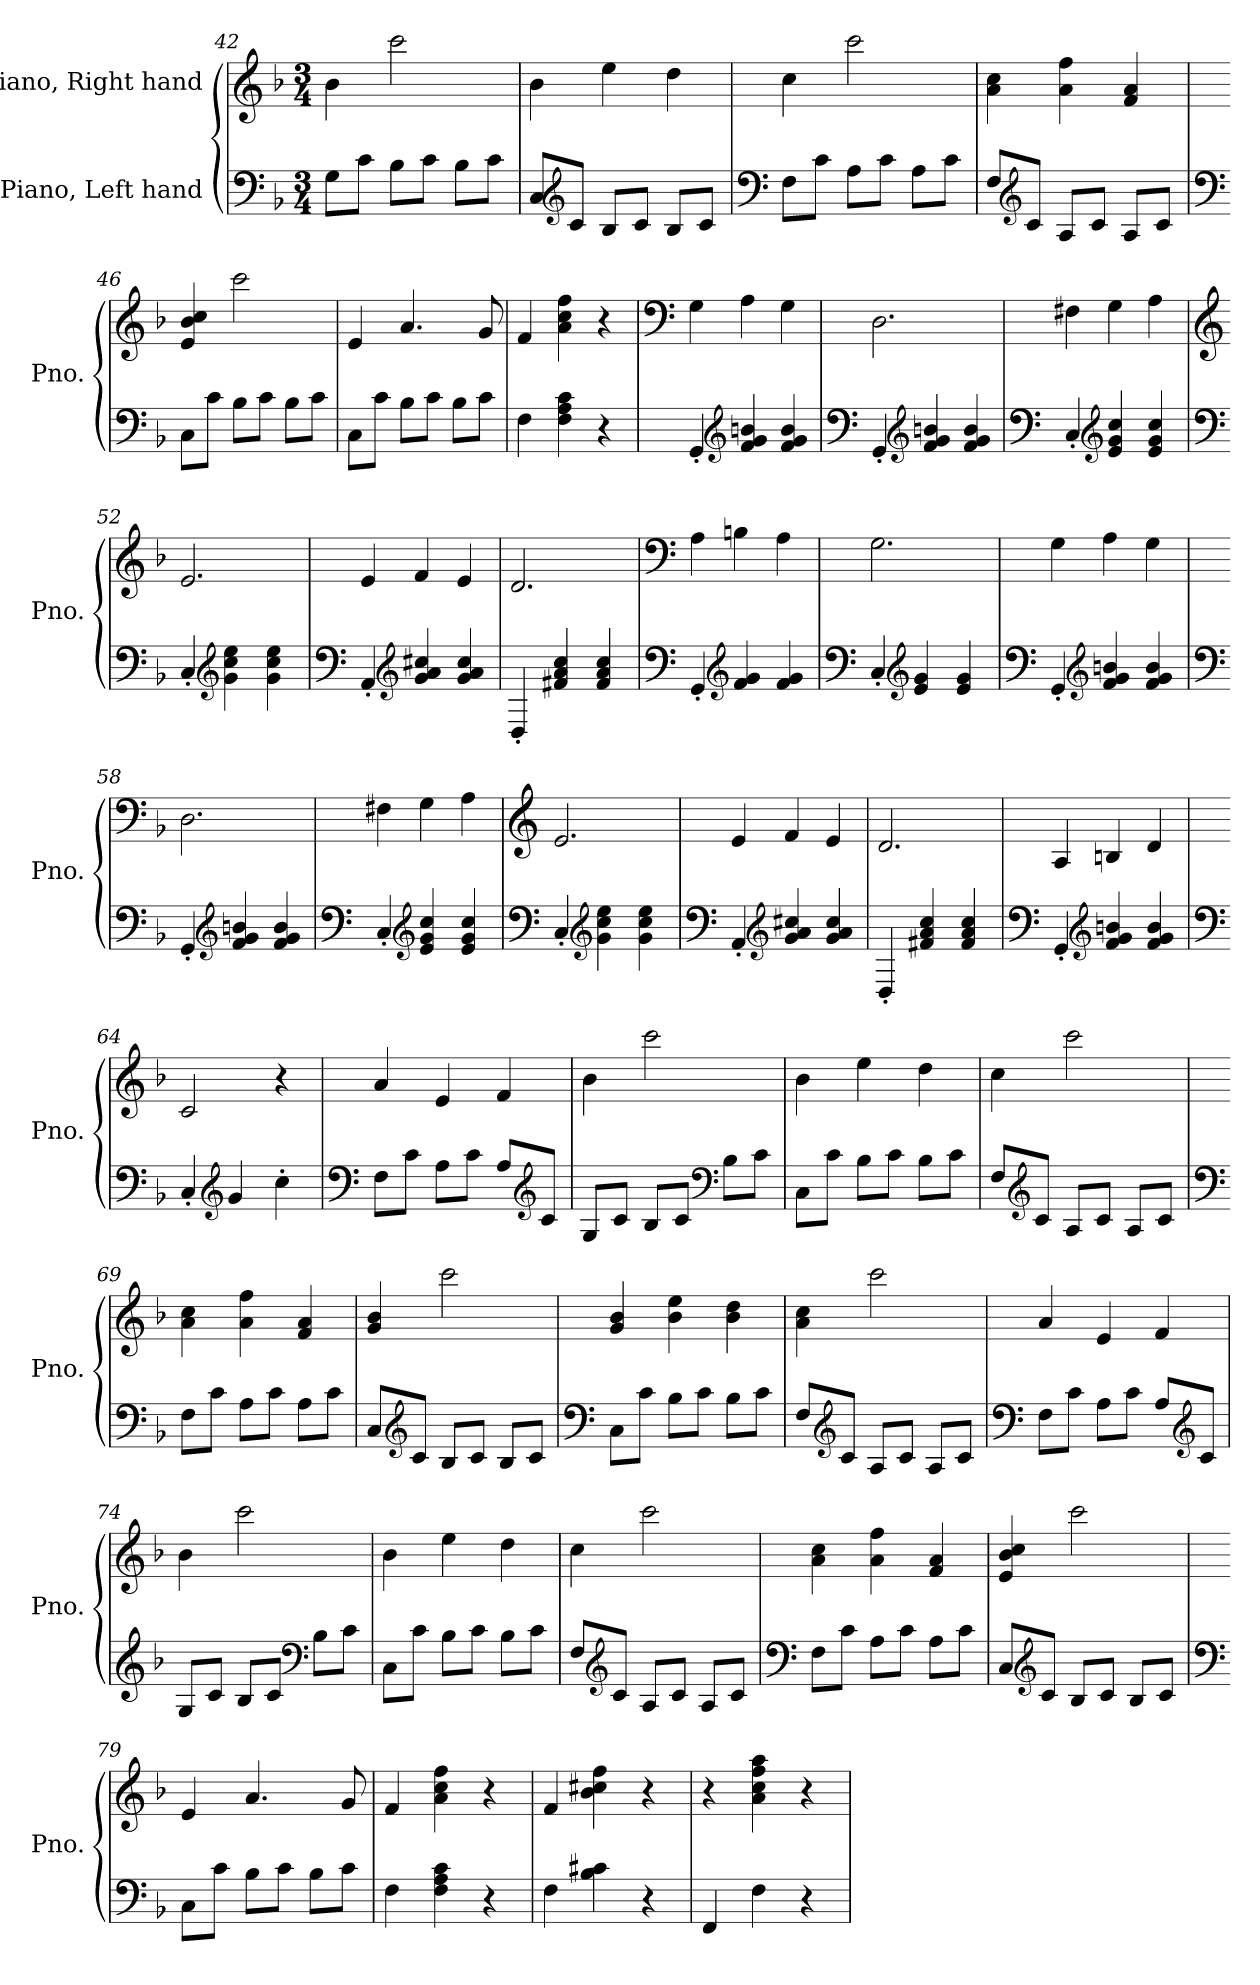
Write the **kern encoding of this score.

**kern	**kern
*part2	*part1
*staff2	*staff1
*I"Piano, Left hand	*I"Piano, Right hand
*I'Pno.	*I'Pno.
*clefF4	*clefG2
*k[b-]	*k[b-]
*M3/4	*M3/4
=42	=42
8G\L	4b-\
8c\J	.
8B-\L	2ccc\
8c\J	.
8B-\L	.
8c\J	.
!!LO:LB:g=z
=43	=43
8C/L	4b-\
*clefG2	*
8c/J	.
8B-/L	4ee\
8c/J	.
8B-/L	4dd\
8c/J	.
=44	=44
*clefF4	*
8F\L	4cc\
8c\J	.
8A\L	2ccc\
8c\J	.
8A\L	.
8c\J	.
=45	=45
8F/L	4a\ 4cc\
*clefG2	*
8c/J	.
8A/L	4a\ 4ff\
8c/J	.
8A/L	4f/ 4a/
8c/J	.
=46	=46
*clefF4	*
8C\L	4e/ 4b-/ 4cc/
8c\J	.
8B-\L	2ccc\
8c\J	.
8B-\L	.
8c\J	.
=47	=47
8C\L	4e/
8c\J	.
8B-\L	4.a/
8c\J	.
8B-\L	.
8c\J	8g/
!!LO:LB:g=z
=48	=48
4F\	4f/
4F\ 4A\ 4c\	4a\ 4cc\ 4ff\
4r	4r
=49	=49
*	*clefF4
4GG'/	4G\
*clefG2	*
4f/ 4g/ 4bn/	4A\
4f/ 4g/ 4b/	4G\
=50	=50
*clefF4	*
4GG'/	2.D\
*clefG2	*
4f/ 4g/ 4bn/	.
4f/ 4g/ 4b/	.
=51	=51
*clefF4	*
4C'/	4F#X\
*clefG2	*
4e/ 4g/ 4cc/	4G\
4e/ 4g/ 4cc/	4A\
=52	=52
*clefF4	*clefG2
4C'/	2.e/
*clefG2	*
4g\ 4cc\ 4ee\	.
4g\ 4cc\ 4ee\	.
!!LO:LB:g=z
=53	=53
*clefF4	*
4AA'/	4e/
*clefG2	*
4g/ 4a/ 4cc#X/	4f/
4g/ 4a/ 4cc#/	4e/
=54	=54
4D'/	2.d/
4f#X/ 4a/ 4cc/	.
4f#/ 4a/ 4cc/	.
=55	=55
*clefF4	*clefF4
4GG'/	4A\
*clefG2	*
4f/ 4g/	4Bn\
4f/ 4g/	4A\
=56	=56
*clefF4	*
4C'/	2.G\
*clefG2	*
4e/ 4g/	.
4e/ 4g/	.
=57	=57
*clefF4	*
4GG'/	4G\
*clefG2	*
4f/ 4g/ 4bn/	4A\
4f/ 4g/ 4b/	4G\
!!LO:LB:g=z
=58	=58
*clefF4	*
4GG'/	2.D\
*clefG2	*
4f/ 4g/ 4bn/	.
4f/ 4g/ 4b/	.
=59	=59
*clefF4	*
4C'/	4F#X\
*clefG2	*
4e/ 4g/ 4cc/	4G\
4e/ 4g/ 4cc/	4A\
=60	=60
*clefF4	*clefG2
4C'/	2.e/
*clefG2	*
4g\ 4cc\ 4ee\	.
4g\ 4cc\ 4ee\	.
=61	=61
*clefF4	*
4AA'/	4e/
*clefG2	*
4g/ 4a/ 4cc#X/	4f/
4g/ 4a/ 4cc#/	4e/
=62	=62
4D'/	2.d/
4f#X/ 4a/ 4cc/	.
4f#/ 4a/ 4cc/	.
!!LO:PB:g=z
=63	=63
*clefF4	*
4GG'/	4A/
*clefG2	*
4f/ 4g/ 4bn/	4Bn/
4f/ 4g/ 4b/	4d/
=64	=64
*clefF4	*
4C'/	2c/
*clefG2	*
4g/	.
4cc'\	4r
=65	=65
*clefF4	*
8F\L	4a/
8c\J	.
8A\L	4e/
8c\J	.
8A/L	4f/
*clefG2	*
8c/J	.
=66	=66
8G/L	4b-\
8c/J	.
8B-/L	2ccc\
8c/J	.
*clefF4	*
8B-\L	.
8c\J	.
=67	=67
8C\L	4b-\
8c\J	.
8B-\L	4ee\
8c\J	.
8B-\L	4dd\
8c\J	.
!!LO:LB:g=z
=68	=68
8F/L	4cc\
*clefG2	*
8c/J	.
8A/L	2ccc\
8c/J	.
8A/L	.
8c/J	.
=69	=69
*clefF4	*
8F\L	4a\ 4cc\
8c\J	.
8A\L	4a\ 4ff\
8c\J	.
8A\L	4f/ 4a/
8c\J	.
=70	=70
8C/L	4g/ 4b-/
*clefG2	*
8c/J	.
8B-/L	2ccc\
8c/J	.
8B-/L	.
8c/J	.
=71	=71
*clefF4	*
8C\L	4g/ 4b-/
8c\J	.
8B-\L	4b-\ 4ee\
8c\J	.
8B-\L	4b-\ 4dd\
8c\J	.
!!LO:LB:g=z
=72	=72
8F/L	4a\ 4cc\
*clefG2	*
8c/J	.
8A/L	2ccc\
8c/J	.
8A/L	.
8c/J	.
=73	=73
*clefF4	*
8F\L	4a/
8c\J	.
8A\L	4e/
8c\J	.
8A/L	4f/
*clefG2	*
8c/J	.
=74	=74
8G/L	4b-\
8c/J	.
8B-/L	2ccc\
8c/J	.
*clefF4	*
8B-\L	.
8c\J	.
=75	=75
8C\L	4b-\
8c\J	.
8B-\L	4ee\
8c\J	.
8B-\L	4dd\
8c\J	.
!!LO:LB:g=z
=76	=76
8F/L	4cc\
*clefG2	*
8c/J	.
8A/L	2ccc\
8c/J	.
8A/L	.
8c/J	.
=77	=77
*clefF4	*
8F\L	4a\ 4cc\
8c\J	.
8A\L	4a\ 4ff\
8c\J	.
8A\L	4f/ 4a/
8c\J	.
=78	=78
8C/L	4e/ 4b-/ 4cc/
*clefG2	*
8c/J	.
8B-/L	2ccc\
8c/J	.
8B-/L	.
8c/J	.
=79	=79
*clefF4	*
8C\L	4e/
8c\J	.
8B-\L	4.a/
8c\J	.
8B-\L	.
8c\J	8g/
=80	=80
4F\	4f/
4F\ 4A\ 4c\	4a\ 4cc\ 4ff\
4r	4r
!!LO:LB:g=z
=81	=81
4F\	4f/
4B-\ 4c#X\	4b-\ 4cc#X\ 4ff\
4r	4r
=82	=82
4FF/	4r
4F\	4a\ 4cc\ 4ff\ 4aa\
4r	4r
=	=
*-	*-
